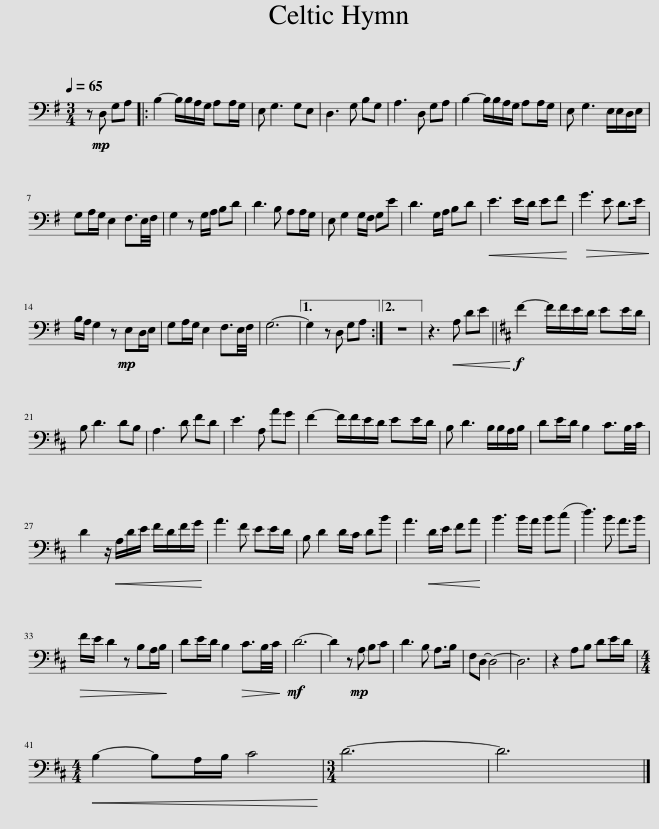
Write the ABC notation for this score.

X:1
L:1/8
Q:1/4=65
M:3/4
I:linebreak $
K:G
V:1 bass
V:1
 z!mp! D, G,A, |: B,2- B,/B,/A,/G,/ A,A,/G,/ | E, G,3 G,E, | D,3 G, B,G, | A,3 D, G,A, | %5
 B,2- B,/B,/A,/G,/ A,A,/G,/ | E, G,3 E,/E,/D,/E,/ |$ G,A,/G,/ E,2 F,3/2E,/4F,/4 | G,2 z G,/A,/ B,D | D3 B, A,A,/G,/ | %10
 E, G,2 G,/F,/ G,E | D3 G,/A,/ B,D |!<(! E3 E/D/ EF!<)! |!>(! G3 E D>E!>)! |$ B,/A,/ G,2 z!mp! E,D,/E,/ | %15
 G,A,/G,/ E,2 F,3/2E,/4F,/4 | G,6- |1 G,2 z D, G,A, :|2 z6 || z3!<(! A, DE!<)! || %20
[K:D]!f! F2- F/F/E/D/ EE/D/ |$ B, D3 DB, | A,3 D FD | E3 A, AG | F2- F/F/E/D/ EE/D/ | %25
 B, D3 B,/B,/A,/B,/ | DE/D/ B,2 C3/2B,/4C/4 |$ D2 z/!<(! A,/D/E/ F/D/F/G/!<)! | A3 F EE/D/ | B, D2 D/C/ DB | %30
 A3!<(! D/E/ FA!<)! | B3 B/A/ B(c | d3) B A>B |$!>(! F/E/ D2 z B,A,/B,/!>)! | DE/D/ B,2!>(! C3/2B,/4C/4!>)! | %35
!mf! D6- | D2 z!mp! A, B,C | D3 B, A,>B, | F,D,- D,4- | D,6 | %40
 z2 A,B, DE/D/ |$[M:4/4]!<(! B,2- B,A,/B,/ C4!<)! |[M:3/4] D6- | D6 |] %44
